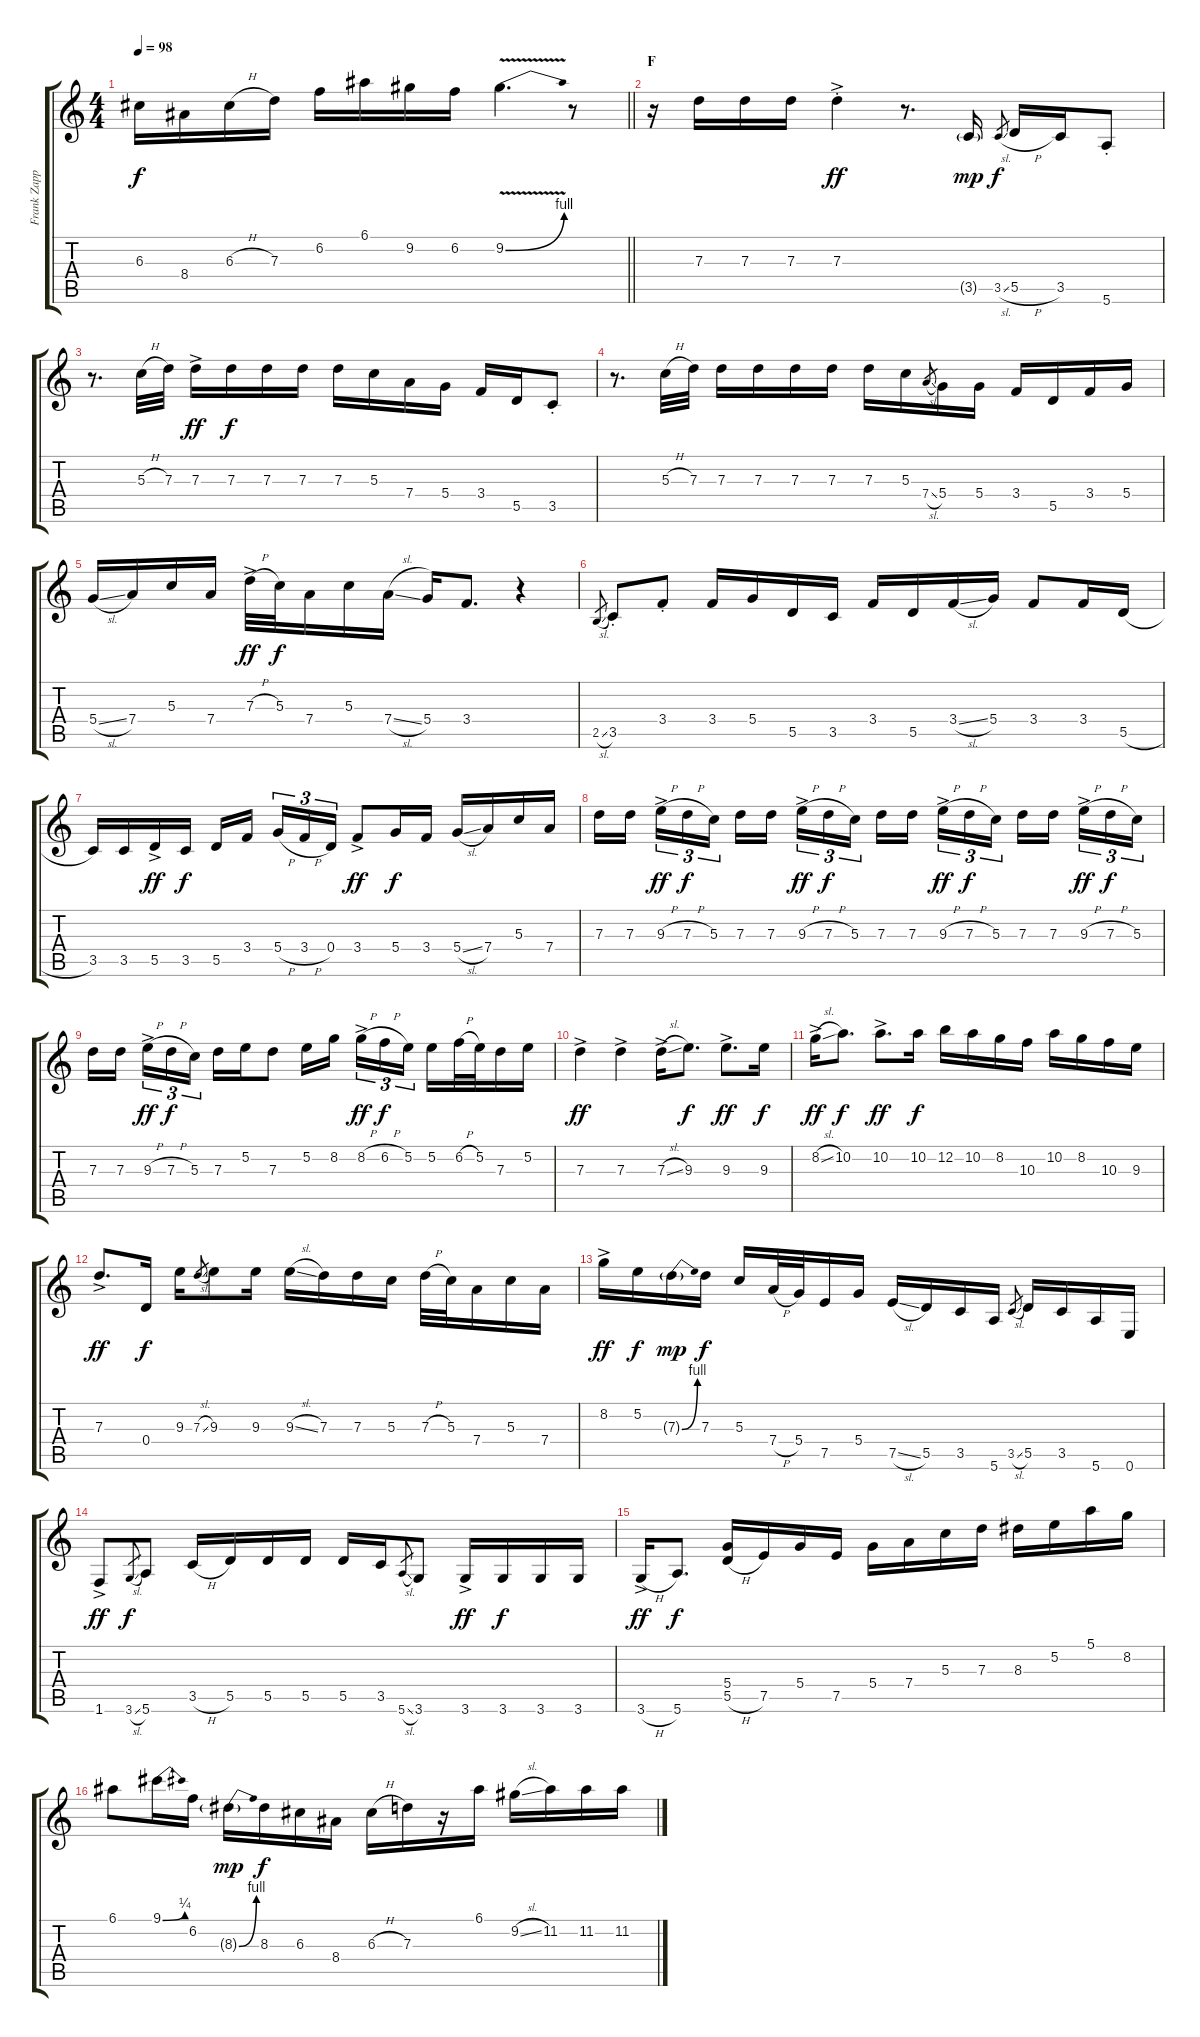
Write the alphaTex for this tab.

\track ("Frank Zappa" "Frank Zapp") {instrument overdrivenguitar}
\staff {score tabs}
\tuning (E4 B3 G3 D3 A2 E2) {hide}
\ts (4 4)
\tempo 98
\clef g2
\barLineRight lightlight
\ks c
6.3.16{dy f} 8.4.16 6.3{h}.16 7.3.16 6.2.16 6.1.16 9.2.16 6.2.16 9.2{be (bend 0 0 60 4) v}.4{d} r.8 |
\section ("" "F")
r.16 7.3.16 7.3.16 7.3.16 7.3{ac st}.4{dy ff} r.8{d} 3.5{g}.16{dy mp} 3.5{sl}.8{gr dy f} 5.5{h}.16 3.5.16 5.6{st}.8 |
r.8{d} 5.3{h}.32 7.3.32 7.3{ac}.16{dy ff} 7.3.16{dy f} 7.3.16 7.3.16 7.3.16 5.3.16 7.4.16 5.4.16 3.4.16 5.5.16 3.5{st}.8 |
r.8{d} 5.3{h}.32 7.3.32 7.3.16 7.3.16 7.3.16 7.3.16 7.3.16 5.3.16 7.4{sl}.8{gr} 5.4.16 5.4.16 3.4.16 5.5.16 3.4.16 5.4.16 |
5.4{sl}.16 7.4.16 5.3.16 7.4.16 7.3{h ac}.32{dy ff} 5.3.32{dy f} 7.4.16 5.3.16 7.4{sl}.16 5.4.16 3.4.8{d} r.4 |
2.5{sl}.8{gr} 3.5{st}.8 3.4{st}.8 3.4.16 5.4.16 5.5.16 3.5.16 3.4.16 5.5.16 3.4{sl}.16 5.4.16 3.4.8 3.4.16 5.5{h}.16 |
3.5.16 3.5.16 5.5{ac}.16{dy ff} 3.5.16{dy f} 5.5.16 3.4.16{beam splitsecondary} 5.4{h}.16{tu (3 2)} 3.4{h}.16{tu (3 2)} 0.4.16{tu (3 2)} 3.4{ac}.8{dy ff} 5.4.16{dy f} 3.4.16 5.4{sl}.16 7.4.16 5.3.16 7.4.16 |
7.3.16 7.3.16{beam splitsecondary} 9.3{h ac}.16{tu (3 2) dy ff} 7.3{h}.16{tu (3 2) dy f} 5.3.16{tu (3 2)} 7.3.16 7.3.16{beam splitsecondary} 9.3{h ac}.16{tu (3 2) dy ff} 7.3{h}.16{tu (3 2) dy f} 5.3.16{tu (3 2)} 7.3.16 7.3.16{beam splitsecondary} 9.3{h ac}.16{tu (3 2) dy ff} 7.3{h}.16{tu (3 2) dy f} 5.3.16{tu (3 2)} 7.3.16 7.3.16{beam splitsecondary} 9.3{h ac}.16{tu (3 2) dy ff} 7.3{h}.16{tu (3 2) dy f} 5.3.16{tu (3 2)} |
7.3.16 7.3.16{beam splitsecondary} 9.3{h ac}.16{tu (3 2) dy ff} 7.3{h}.16{tu (3 2) dy f} 5.3.16{tu (3 2)} 7.3.16 5.2.16 7.3.8 5.2.16 8.2.16{beam splitsecondary} 8.2{h ac}.16{tu (3 2) dy ff} 6.2{h}.16{tu (3 2) dy f} 5.2.16{tu (3 2)} 5.2.16 6.2{h}.32 5.2.32 7.3.16 5.2.16 |
7.3{ac}.4{dy ff} 7.3{ac}.4 7.3{sl ac}.16 9.3.8{d dy f} 9.3{ac}.8{d dy ff} 9.3.16{dy f} |
8.2{sl ac}.16{dy ff} 10.2.8{d dy f} 10.2{ac}.8{d dy ff} 10.2.16{dy f} 12.2.16 10.2.16 8.2.16 10.3.16 10.2.16 8.2.16 10.3.16 9.3.16 |
7.3{ac}.8{d dy ff} 0.4.16{dy f} 9.3.16 7.3{sl}.8{gr} 9.3.8 9.3.16 9.3{sl}.16 7.3.16 7.3.16 5.3.16 7.3{h}.32 5.3.32 7.4.16 5.3.16 7.4.16 |
8.2{ac}.16{dy ff} 5.2.16{dy f} 7.3{be (bend 0 0 60 4) g}.16{dy mp} 7.3.16{dy f} 5.3.16 7.4{h}.32 5.4.32 7.5.16 5.4.16 7.5{sl}.16 5.5.16 3.5.16 5.6.16 3.5{sl}.8{gr} 5.5.16 3.5.16 5.6.16 0.6.16 |
1.6{ac}.8{dy ff} 3.6{sl}.8{gr dy f} 5.6.8 3.5{h}.16 5.5.16 5.5.16 5.5.16 5.5.16 3.5.16 5.6{sl}.8{gr} 3.6.8 3.6{ac}.16{dy ff} 3.6.16{dy f} 3.6.16 3.6.16 |
3.6{h ac}.16{dy ff} 5.6.8{d dy f} (5.4 5.5{h}).16 7.5.16 5.4.16 7.5.16 5.4.16 7.4.16 5.3.16 7.3.16 8.3.16 5.2.16 5.1.16 8.2.16 |
6.1.8 9.1{be (bend 0 0 60 1)}.16 6.2.16 8.3{be (bend 0 0 60 4) g}.16{dy mp} 8.3.16{dy f} 6.3.16 8.4.16 6.3{h}.16 7.3.16 r.16 6.1.16 9.2{sl}.16 11.2.16 11.2.16 11.2.16
